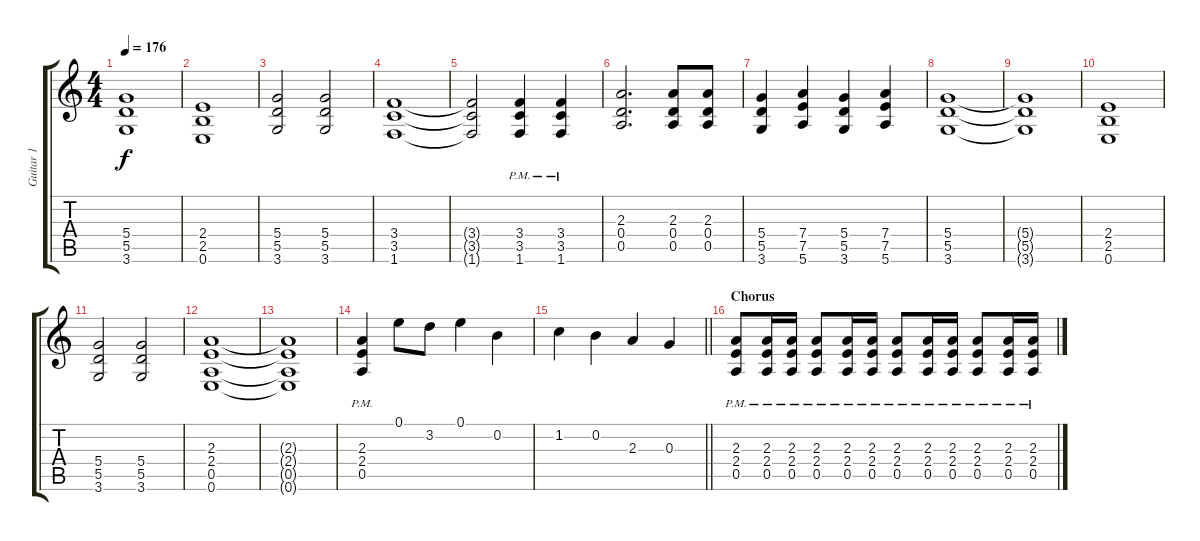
\track ("Guitar 1" "Guitar 1") {instrument distortionguitar}
\staff {score tabs}
\tuning (E4 B3 G3 D3 A2 E2) {hide}
\ts (4 4)
\tempo 176
\clef g2
\ks c
(5.4{t} 5.5{t} 3.6{t}).1{dy f} |
(2.4 2.5 0.6).1 |
(5.4 5.5 3.6).2 (5.4 5.5 3.6).2 |
(3.4 3.5 1.6).1 |
(3.4{t} 3.5{t} 1.6{t}).2 (3.4{pm} 3.5{pm} 1.6{pm}).4 (3.4{pm} 3.5{pm} 1.6{pm}).4 |
(2.3 0.4 0.5).2{d} (2.3 0.4 0.5).8 (2.3 0.4 0.5).8 |
(5.4 5.5 3.6).4 (7.4 7.5 5.6).4 (5.4 5.5 3.6).4 (7.4 7.5 5.6).4 |
(5.4 5.5 3.6).1 |
(5.4{t} 5.5{t} 3.6{t}).1 |
(2.4 2.5 0.6).1 |
(5.4 5.5 3.6).2 (5.4 5.5 3.6).2 |
(2.3 2.4 0.5 0.6).1 |
(2.3{t} 2.4{t} 0.5{t} 0.6{t}).1 |
(2.3{pm} 2.4{pm} 0.5{pm}).4 0.1.8 3.2.8 0.1.4 0.2.4 |
\barLineRight lightlight
1.2.4 0.2.4 2.3.4 0.3.4 |
\section ("" "Chorus")
(2.3{pm} 2.4{pm} 0.5{pm}).8 (2.3{pm} 2.4{pm} 0.5{pm}).16 (2.3{pm} 2.4{pm} 0.5{pm}).16 (2.3{pm} 2.4{pm} 0.5{pm}).8 (2.3{pm} 2.4{pm} 0.5{pm}).16 (2.3{pm} 2.4{pm} 0.5{pm}).16 (2.3{pm} 2.4{pm} 0.5{pm}).8 (2.3{pm} 2.4{pm} 0.5{pm}).16 (2.3{pm} 2.4{pm} 0.5{pm}).16 (2.3{pm} 2.4{pm} 0.5{pm}).8 (2.3{pm} 2.4{pm} 0.5{pm}).16 (2.3{pm} 2.4{pm} 0.5{pm}).16
